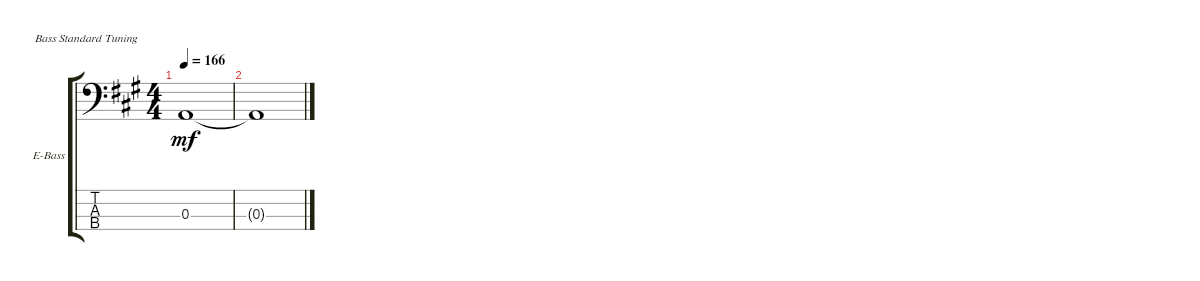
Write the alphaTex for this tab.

\defaultSystemsLayout 4
\bracketExtendMode groupsimilarinstruments
\firstSystemTrackNameOrientation horizontal
\otherSystemsTrackNameOrientation horizontal
\track ("Electric Bass" "E-Bass") {instrument electricbassfinger}
\staff {score tabs}
\tuning (G2 D2 A1 E1)
\ts (4 4)
\tempo 166
\clef f4
\ks a
0.3.1{lyrics (0 "") lyrics (1 "") lyrics (2 "") lyrics (3 "") lyrics (4 "") dy mf} |
0.3{t}.1{lyrics (0 "") lyrics (1 "") lyrics (2 "") lyrics (3 "") lyrics (4 "")}
